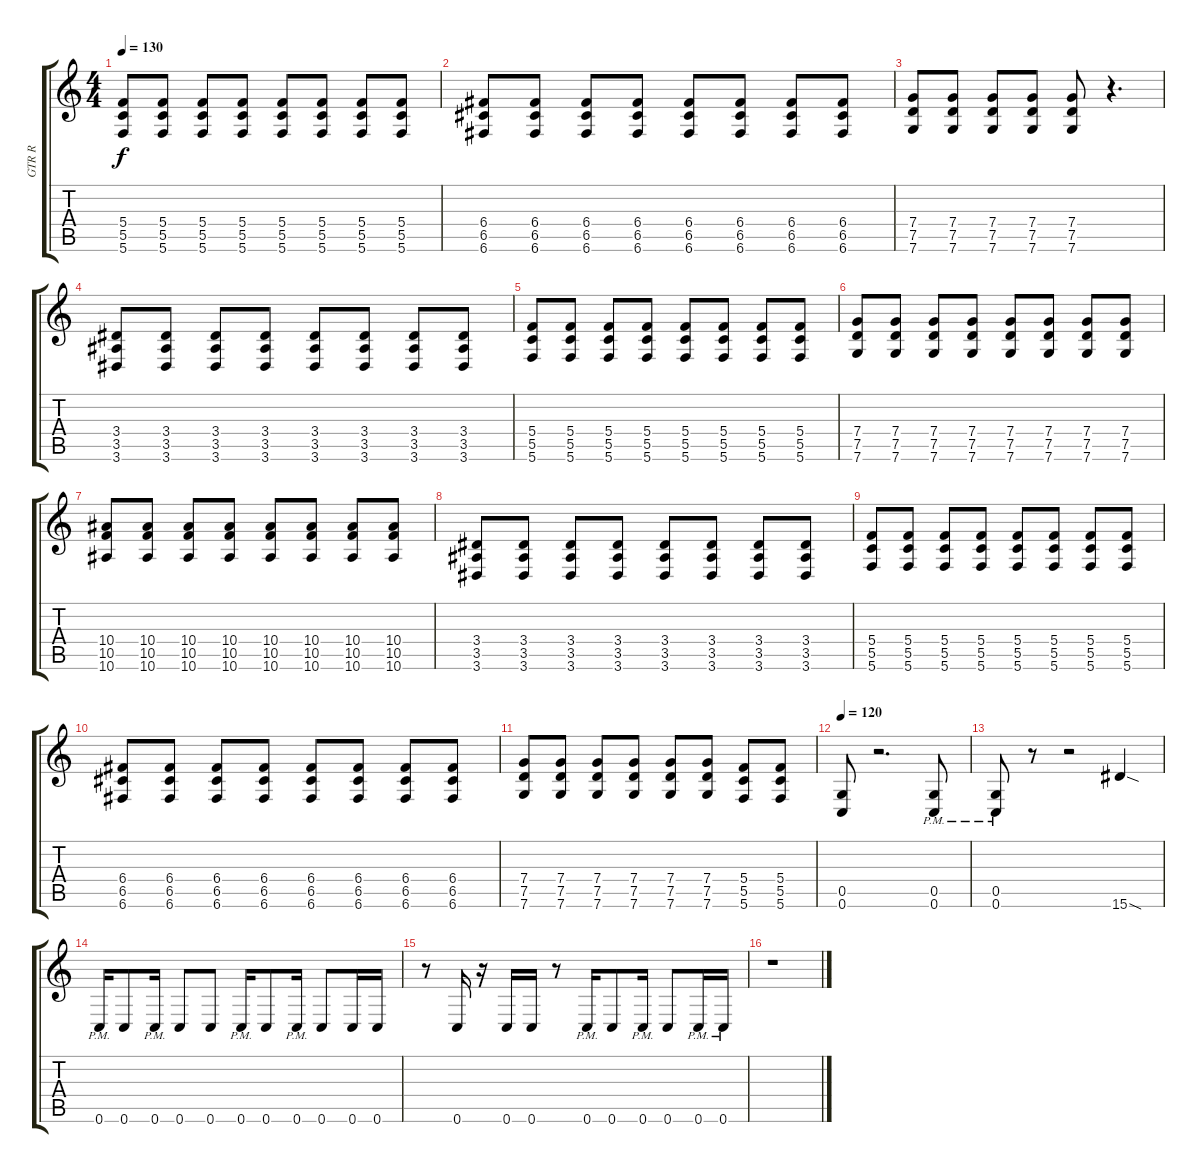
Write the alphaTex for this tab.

\track ("GTR R" "GTR R") {instrument distortionguitar}
\staff {score tabs}
\tuning (D4 A3 F3 C3 G2 C2) {hide}
\ts (4 4)
\tempo 130
\clef g2
\ks c
(5.4 5.5 5.6).8{dy f} (5.4 5.5 5.6).8 (5.4 5.5 5.6).8 (5.4 5.5 5.6).8 (5.4 5.5 5.6).8 (5.4 5.5 5.6).8 (5.4 5.5 5.6).8 (5.4 5.5 5.6).8 |
(6.4 6.5 6.6).8 (6.4 6.5 6.6).8 (6.4 6.5 6.6).8 (6.4 6.5 6.6).8 (6.4 6.5 6.6).8 (6.4 6.5 6.6).8 (6.4 6.5 6.6).8 (6.4 6.5 6.6).8 |
(7.4 7.5 7.6).8 (7.4 7.5 7.6).8 (7.4 7.5 7.6).8 (7.4 7.5 7.6).8 (7.4 7.5 7.6).8 r.4{d} |
(3.4 3.5 3.6).8 (3.4 3.5 3.6).8 (3.4 3.5 3.6).8 (3.4 3.5 3.6).8 (3.4 3.5 3.6).8 (3.4 3.5 3.6).8 (3.4 3.5 3.6).8 (3.4 3.5 3.6).8 |
(5.4 5.5 5.6).8 (5.4 5.5 5.6).8 (5.4 5.5 5.6).8 (5.4 5.5 5.6).8 (5.4 5.5 5.6).8 (5.4 5.5 5.6).8 (5.4 5.5 5.6).8 (5.4 5.5 5.6).8 |
(7.4 7.5 7.6).8 (7.4 7.5 7.6).8 (7.4 7.5 7.6).8 (7.4 7.5 7.6).8 (7.4 7.5 7.6).8 (7.4 7.5 7.6).8 (7.4 7.5 7.6).8 (7.4 7.5 7.6).8 |
(10.4 10.5 10.6).8 (10.4 10.5 10.6).8 (10.4 10.5 10.6).8 (10.4 10.5 10.6).8 (10.4 10.5 10.6).8 (10.4 10.5 10.6).8 (10.4 10.5 10.6).8 (10.4 10.5 10.6).8 |
(3.4 3.5 3.6).8 (3.4 3.5 3.6).8 (3.4 3.5 3.6).8 (3.4 3.5 3.6).8 (3.4 3.5 3.6).8 (3.4 3.5 3.6).8 (3.4 3.5 3.6).8 (3.4 3.5 3.6).8 |
(5.4 5.5 5.6).8 (5.4 5.5 5.6).8 (5.4 5.5 5.6).8 (5.4 5.5 5.6).8 (5.4 5.5 5.6).8 (5.4 5.5 5.6).8 (5.4 5.5 5.6).8 (5.4 5.5 5.6).8 |
(6.4 6.5 6.6).8 (6.4 6.5 6.6).8 (6.4 6.5 6.6).8 (6.4 6.5 6.6).8 (6.4 6.5 6.6).8 (6.4 6.5 6.6).8 (6.4 6.5 6.6).8 (6.4 6.5 6.6).8 |
(7.4 7.5 7.6).8 (7.4 7.5 7.6).8 (7.4 7.5 7.6).8 (7.4 7.5 7.6).8 (7.4 7.5 7.6).8 (7.4 7.5 7.6).8 (5.4 5.5 5.6).8 (5.4 5.5 5.6).8 |
\tempo 120
(0.5 0.6).8 r.2{d} (0.5{pm} 0.6{pm}).8 |
(0.5{pm} 0.6{pm}).8 r.8 r.2 15.6{sod}.4 |
0.6{pm}.16 0.6.8 0.6{pm}.16 0.6.8 0.6.8 0.6{pm}.16 0.6.8 0.6{pm}.16 0.6.8 0.6.16 0.6.16 |
r.8 0.6.16 r.16 0.6.16 0.6.16 r.8 0.6{pm}.16 0.6.8 0.6{pm}.16 0.6.8 0.6{pm}.16 0.6{pm}.16 |
r.1
